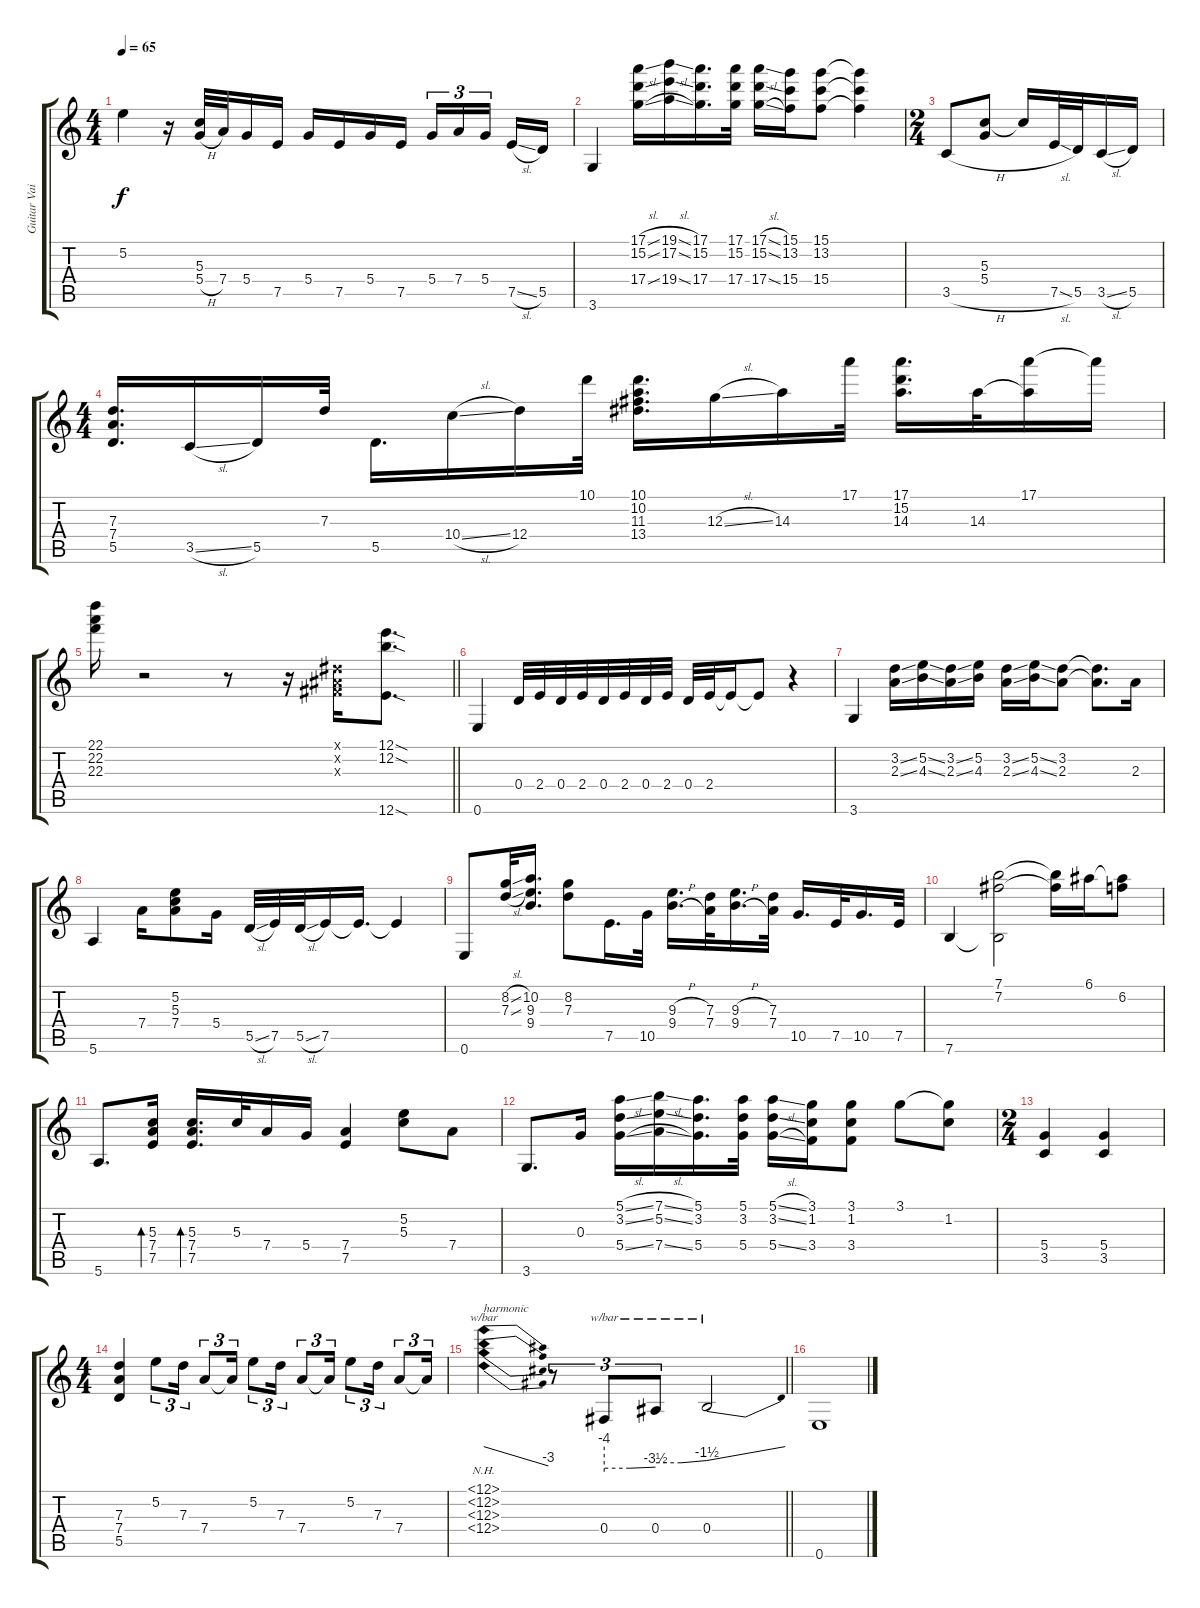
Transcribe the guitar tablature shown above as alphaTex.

\track ("Guitar Vai" "Guitar Vai") {instrument overdrivenguitar}
\staff {score tabs}
\tuning (E4 B3 G3 D3 A2 E2) {hide}
\ts (4 4)
\tempo 65
\clef g2
\ks c
5.2.4{dy f} r.16 (5.3 5.4{h}).32 7.4.32 5.4.16 7.5.16 5.4.16 7.5.16 5.4.16 7.5.16 5.4.16{tu (3 2)} 7.4.16{tu (3 2)} 5.4.16{tu (3 2) beam splitsecondary} 7.5{sl}.16 5.5.16 |
3.6.4 (17.1{sl} 15.2{sl} 17.4{sl}).16 (19.1{sl} 17.2{sl} 19.4{sl}).16 (17.1 15.2 17.4).16{d} (17.1 15.2 17.4).32 (17.1{sl} 15.2{sl} 17.4{sl}).16 (15.1 13.2 15.4).16 (15.1 13.2 15.4).8 (15.1{t} 13.2{t} 15.4{t}).4 |
\ts (2 4)
3.5{h}.8 (5.3 5.4).8 5.3{t}.16 7.5{sl}.32 5.5.32 3.5{sl}.16 5.5.16 |
\ts (4 4)
(7.3 7.4 5.5).16{d} 3.5{sl}.16 5.5.16 7.3.32 5.5.16{d} 10.4{sl}.16 12.4.16 10.1.32 (10.1 10.2 11.3 13.4).16{d} 12.3{sl}.16 14.3.16 17.1.32 (17.1 15.2 14.3).16{d} 14.3.32 (17.1 14.3{t}).16 17.1{t}.16 |
\barLineRight lightlight
(22.1 22.2 22.3).16 r.2 r.8 r.16 (-1.1{x} -1.2{x} -1.3{x}).16 (12.1{sod} 12.2{sod} 12.6{sod}).8{d} |
0.6.4 0.4.32 2.4.32 0.4.32 2.4.32 0.4.32 2.4.32 0.4.32 2.4.32 0.4.32 2.4.32 2.4{t}.16 2.4{t}.8 r.4 |
3.6.4 (3.2{ss} 2.3{ss}).16 (5.2{ss} 4.3{ss}).16 (3.2{ss} 2.3{ss}).16 (5.2 4.3).16 (3.2{ss} 2.3{ss}).16 (5.2{ss} 4.3{ss}).16 (3.2 2.3).8 (3.2{t} 2.3{t}).8{d} 2.3.16 |
5.6.4 7.4.16 (5.2 5.3 7.4).8 5.4.16 5.5{sl}.32 7.5.32 5.5{sl}.32 7.5.16 7.5{t}.16{d} 7.5{t}.4 |
0.6.8 (8.2{sl} 7.3{sl}).32 (10.2 9.3 9.4).16{d} (8.2 7.3).8 7.5.16{d} 10.5.32 (9.3{h} 9.4{h}).16{d} (7.3 7.4).32 (9.3{h} 9.4{h}).16{d} (7.3 7.4).32 10.5.16{d} 7.5.32 10.5.16{d} 7.5.32 |
7.6.4 (7.1 7.2 7.6{t}).2 (7.1{t} 7.2{t}).16 6.1.16 (6.1{t} 6.2).8 |
5.6.8{d} (5.3 7.4 7.5).16{bd 120} (5.3 7.4 7.5).16{d bd 120} 5.3.32 7.4.16 5.4.16 (7.4 7.5).4 (5.2 5.3).8 7.4.8 |
3.6.8{d txt ""} 0.3.16 (5.1{sl} 3.2{sl} 5.4{sl}).16 (7.1{sl} 5.2{sl} 7.4{sl}).16 (5.1 3.2 5.4).16{d} (5.1 3.2 5.4).32 (5.1{sl} 3.2{sl} 5.4{sl}).16{txt ""} (3.1 1.2 3.4).16 (3.1 1.2 3.4).8 3.1.8 (3.1{t} 1.2).8 |
\ts (2 4)
(5.4 3.5).4 (5.4 3.5).4 |
\ts (4 4)
(7.3 7.4 5.5).4 5.2.8{tu (3 2)} 7.3.16{tu (3 2)} 7.4.8{tu (3 2)} 7.4{t}.16{tu (3 2)} 5.2.8{tu (3 2)} 7.3.16{tu (3 2)} 7.4.8{tu (3 2)} 7.4{t}.16{tu (3 2)} 5.2.8{tu (3 2)} 7.3.16{tu (3 2)} 7.4.8{tu (3 2)} 7.4{t}.16{tu (3 2)} |
\barLineRight lightlight
(12.1{nh} 12.2{nh} 12.3{nh} 12.4{nh}).4{tbe (dive default 0 0 60 -12) txt "harmonic"} r.8{tu (3 2)} 0.4.8{tu (3 2) tbe (custom default 0 -16 30 -16 60 -14)} 0.4.8{tu (3 2) tbe (custom default 0 -8 30 -8 60 -6)} 0.4.2{tbe (dive default 0 -6 60 0)} |
0.6.1
